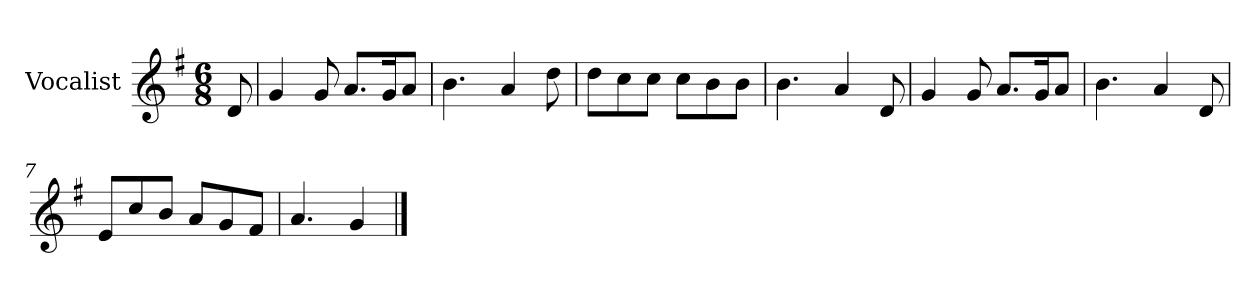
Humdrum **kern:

**kern
*part1
*staff1
*I"Vocalist
*k[f#]
*G:
*M6/8
=
8d
=1
4g
8g
8.aL
16gK
8aJ
=2
4.b
4a
8dd
=3
8ddL
8cc
8ccJ
8ccL
8b
8bJ
=4
4.b
4a
8d
=5
4g
8g
8.aL
16gK
8aJ
=6
4.b
4a
8d
=7
8eL
8cc
8bJ
8aL
8g
8f#J
=8
4.a
4g
==
*-
